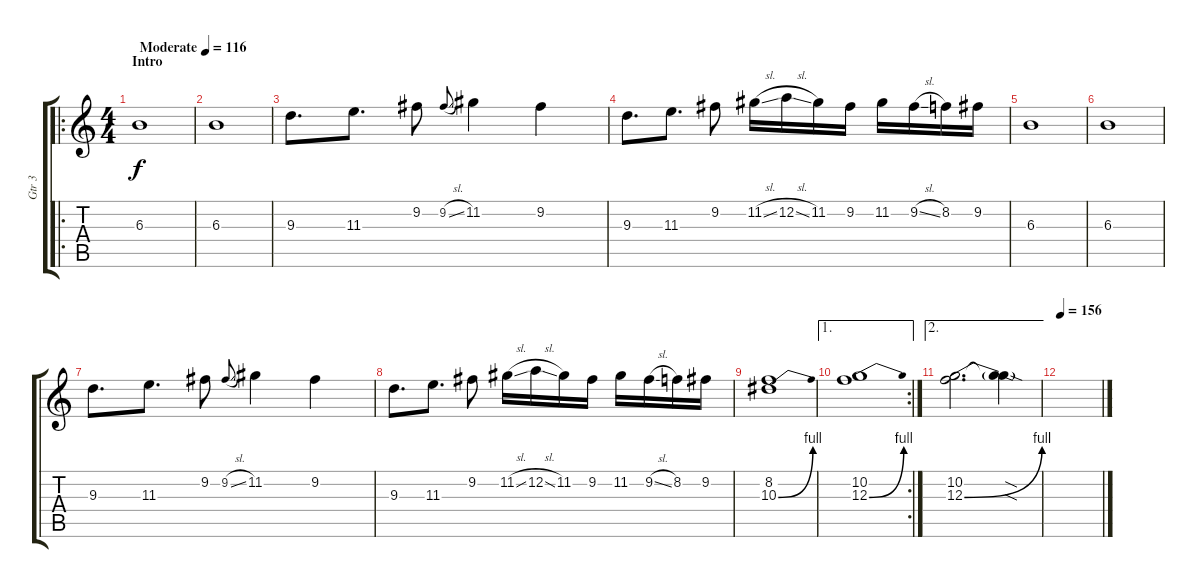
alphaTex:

\track ("Gtr 3" "Gtr 3") {instrument distortionguitar}
\staff {score tabs}
\tuning (D4 A3 F3 C3 G2 D2) {hide}
\ro
\ts (4 4)
\section ("" "Intro")
\tempo (116 "Moderate")
\clef g2
\ks c
6.3.1{dy f instrument distortionguitar} |
6.3.1 |
9.3.8{d} 11.3.8{d} 9.2.8 9.2{sl}.8{gr onbeat} 11.2.4 9.2.4 |
9.3.8{d} 11.3.8{d} 9.2.8 11.2{sl}.16 12.2{sl}.16 11.2.16 9.2.16 11.2.16 9.2{sl}.16 8.2.16 9.2.16 |
6.3.1 |
6.3.1 |
9.3.8{d} 11.3.8{d} 9.2.8 9.2{sl}.8{gr onbeat} 11.2.4 9.2.4 |
9.3.8{d} 11.3.8{d} 9.2.8 11.2{sl}.16 12.2{sl}.16 11.2.16 9.2.16 11.2.16 9.2{sl}.16 8.2.16 9.2.16 |
(8.2 10.3{be (bend 0 0 60 4)}).1 |
\ae 1
\rc 2
(10.2 12.3{be (bend 0 0 60 4)}).1 |
\ae 2
(10.2 12.3{be (bend 0 0 60 4)}).2{d} (10.2{sod t} 12.3{sod t}).4 |
\tempo 156
